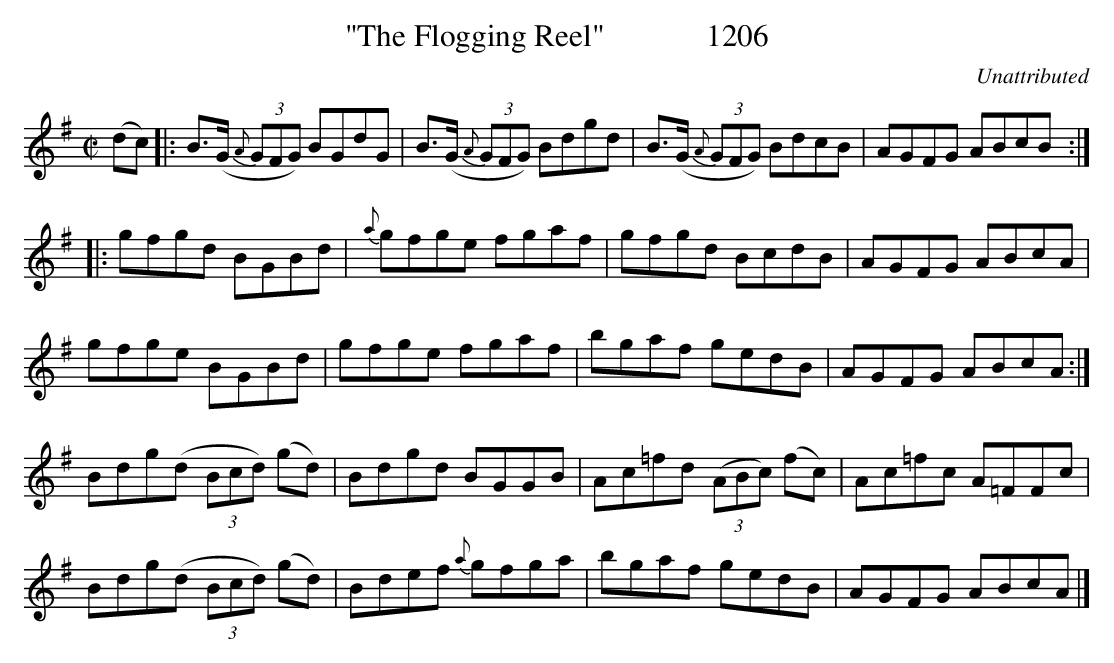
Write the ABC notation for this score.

X:1
T:"The Flogging Reel"             1206
C:Unattributed
BRENNAN July 2003 (HTTP://WWW.SOSYOURMOM.COM)
M:C|
L:1/8
K:G
(dc)|:B3/2(G/2 (3{A}GFG) BGdG|B3/2(G/2 (3{A}GFG) Bdgd|B3/2(G/2 (3{A}GFG) BdcB|AGFG ABcB:|
|:gfgd BGBd|{a}gfge fgaf|gfgd BcdB|AGFG ABcA|
gfge BGBd|gfge fgaf|bgaf gedB|AGFG ABcA:|
Bdg(d  (3Bcd) (gd)|Bdgd BGGB|Ac=fd  (3(ABc) (fc)|Ac=fc A=FFc|
Bdg(d  (3Bcd) (gd)|Bdef {a}gfga|bgaf gedB|AGFG ABcA|]
